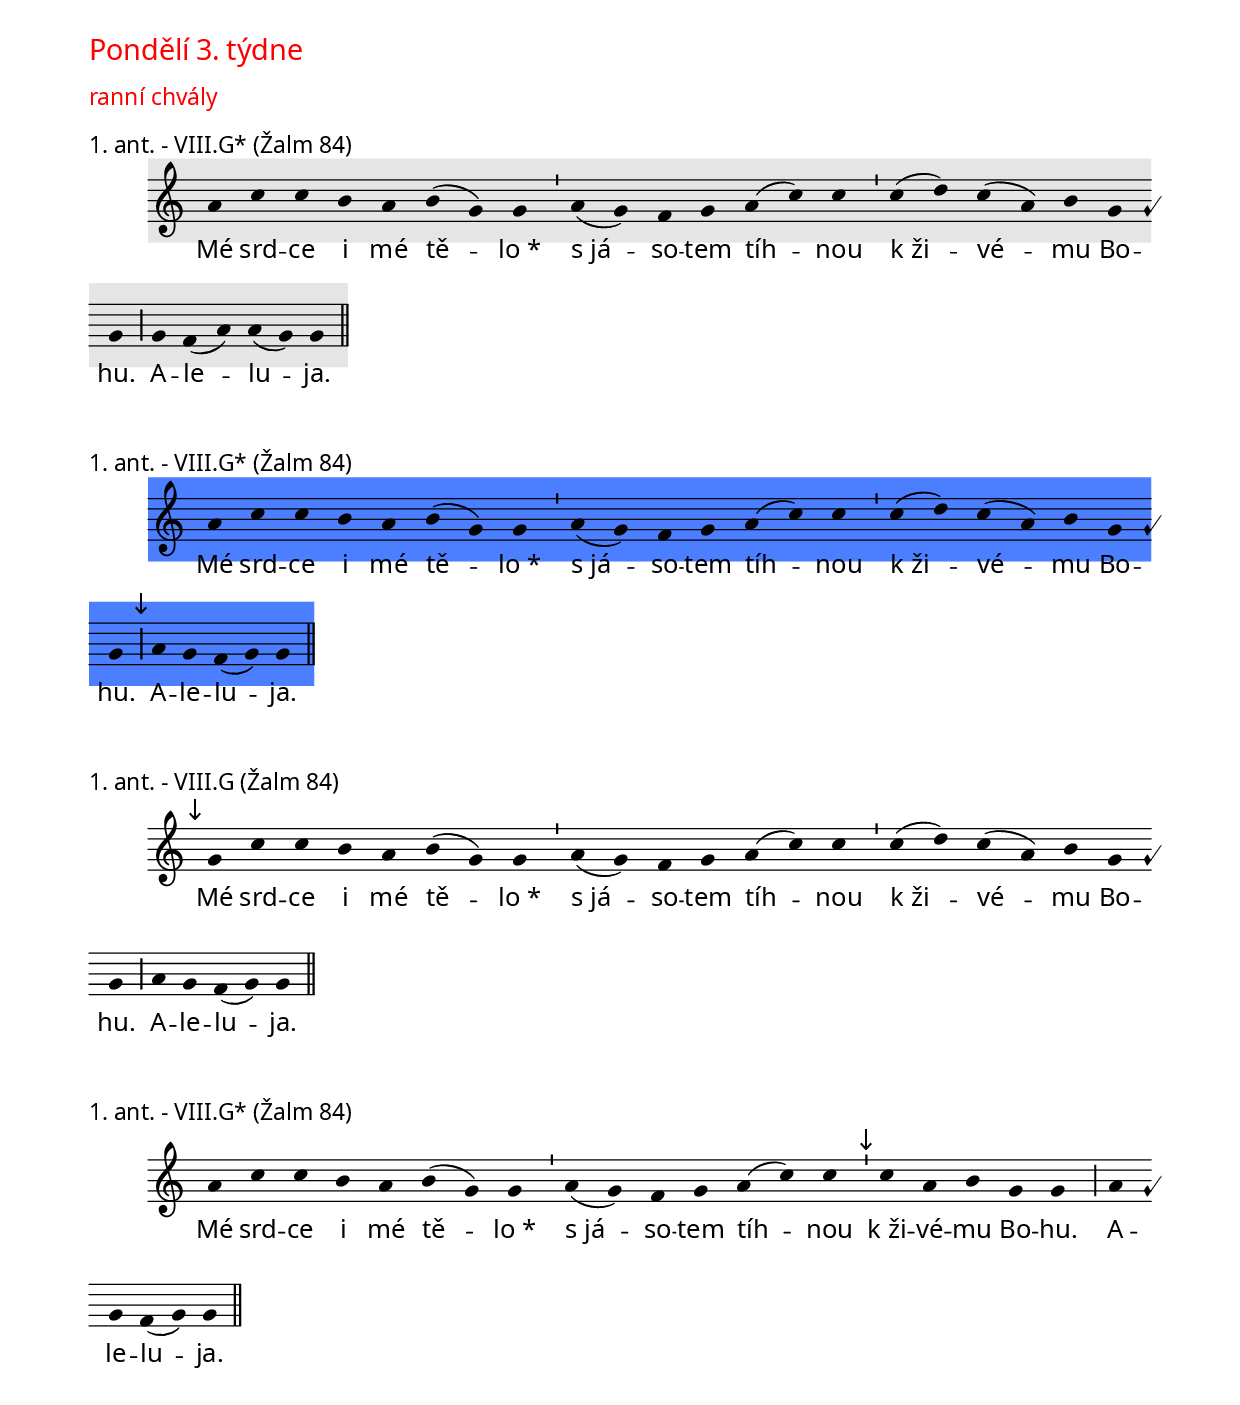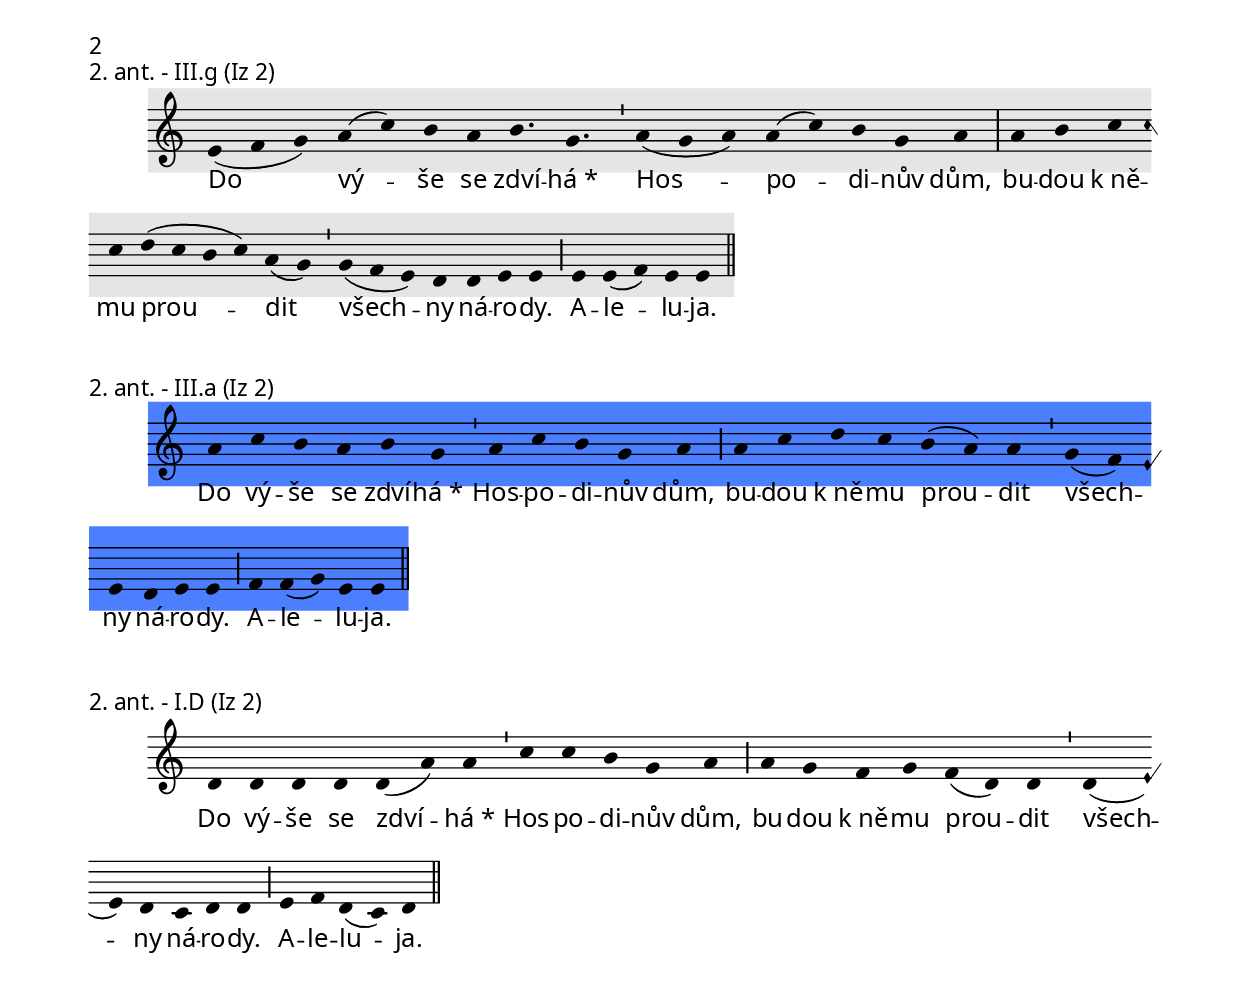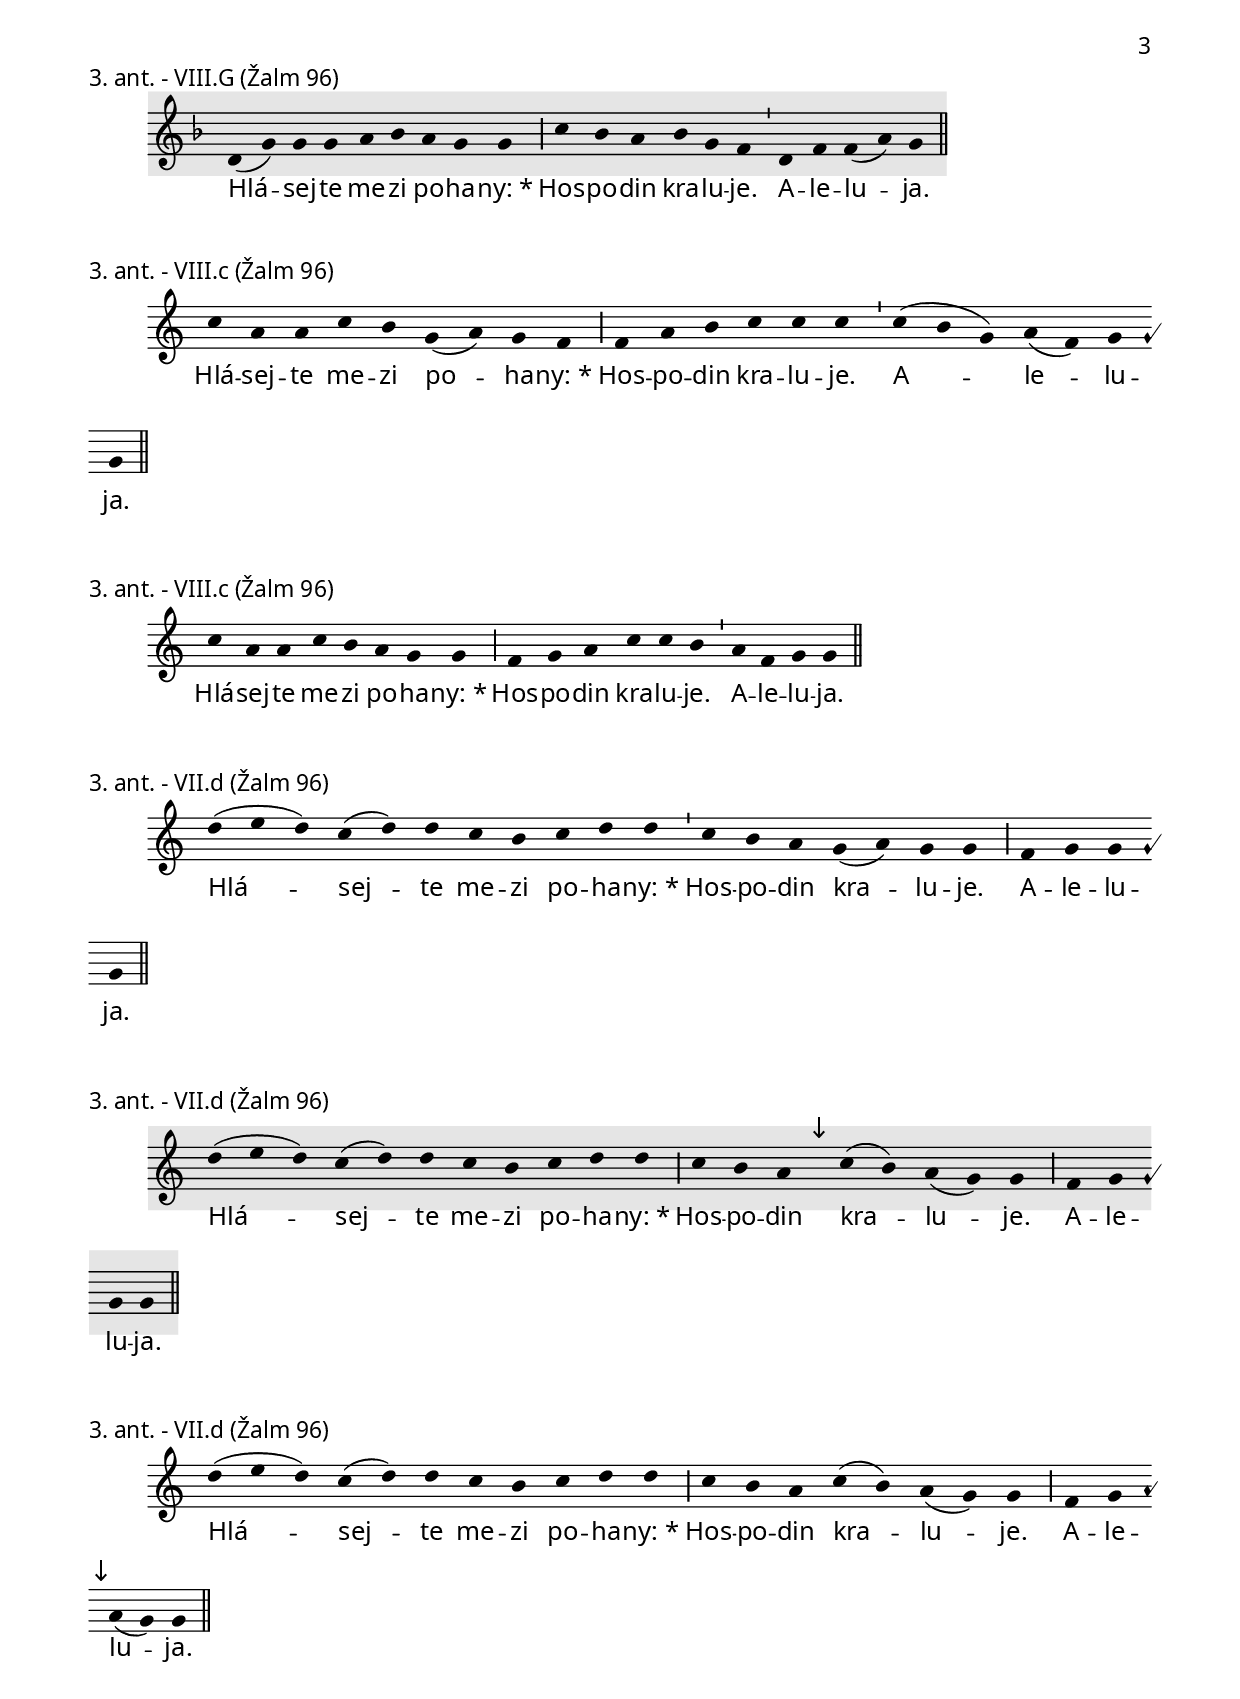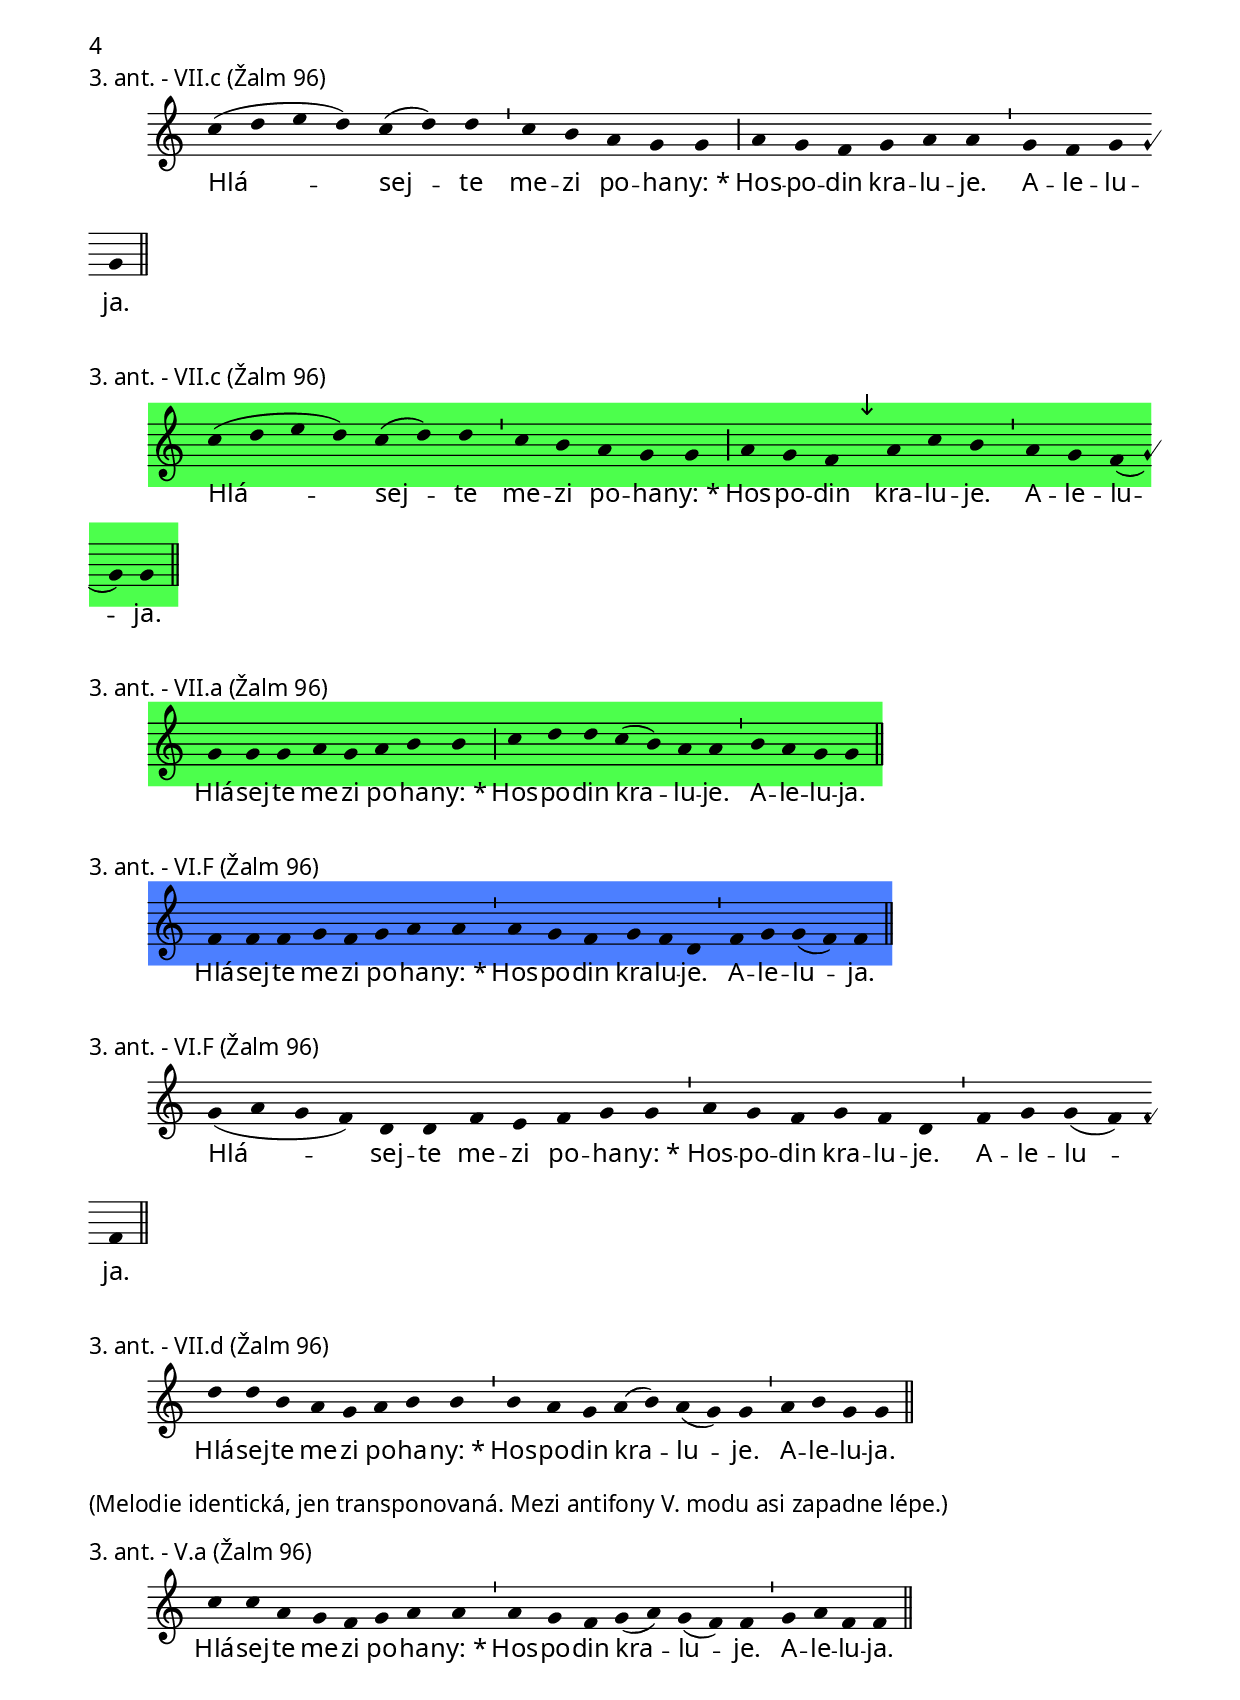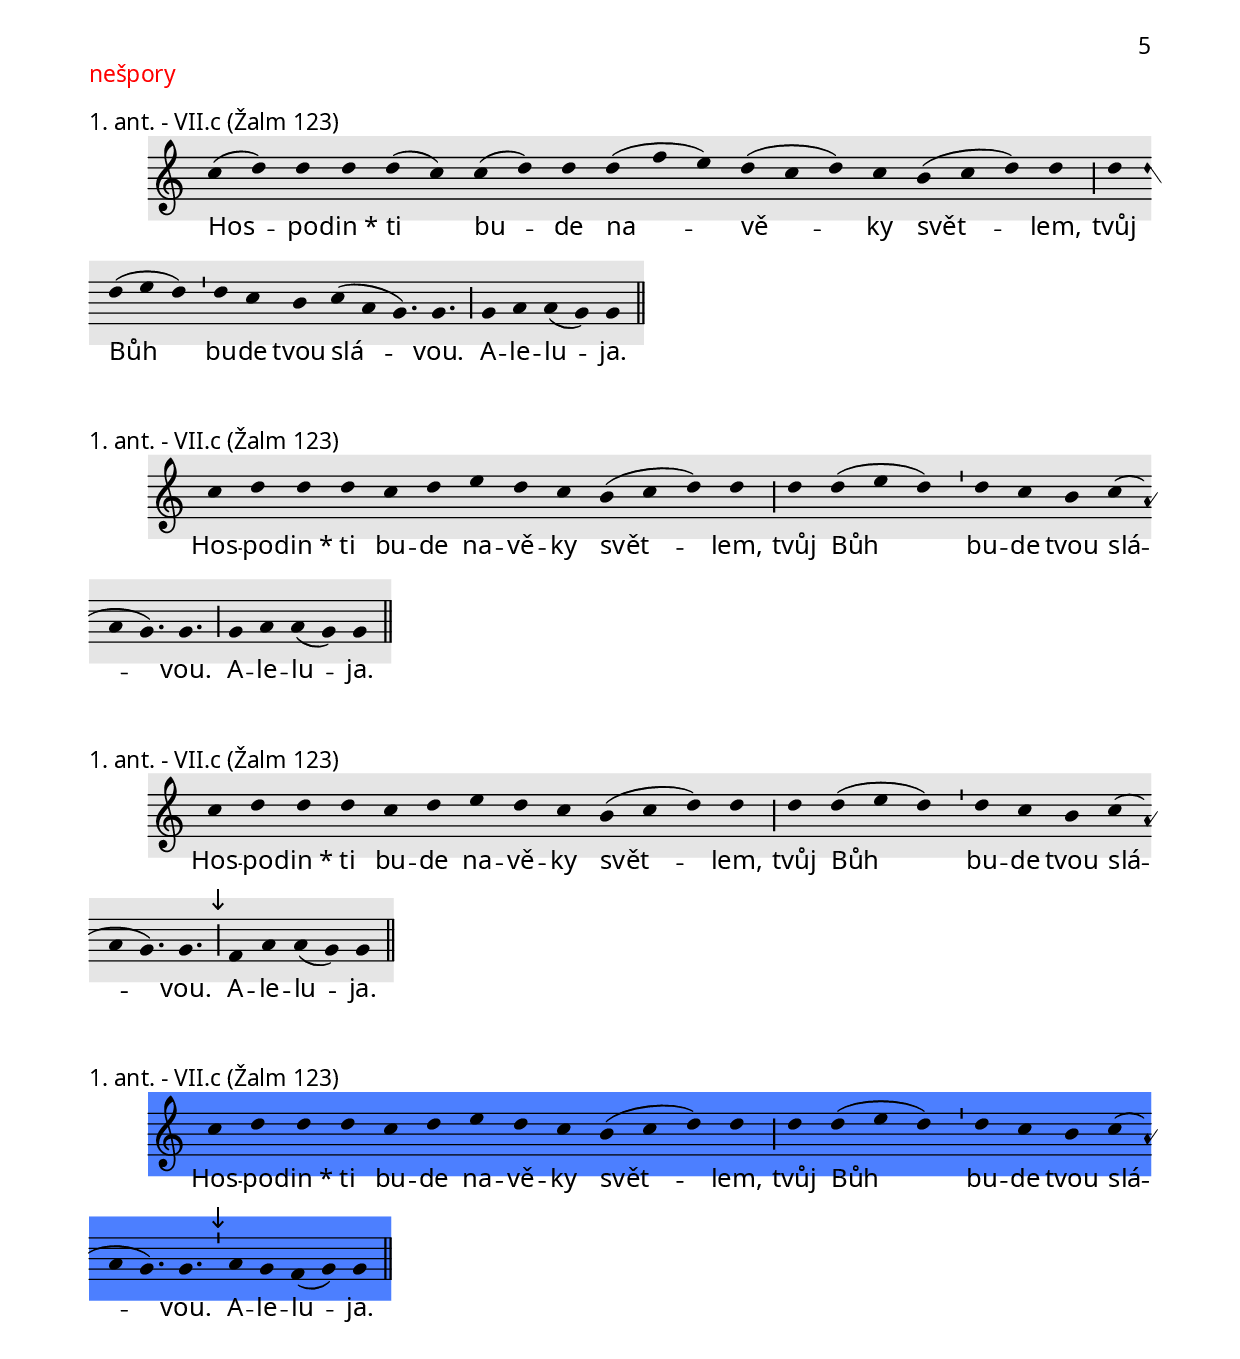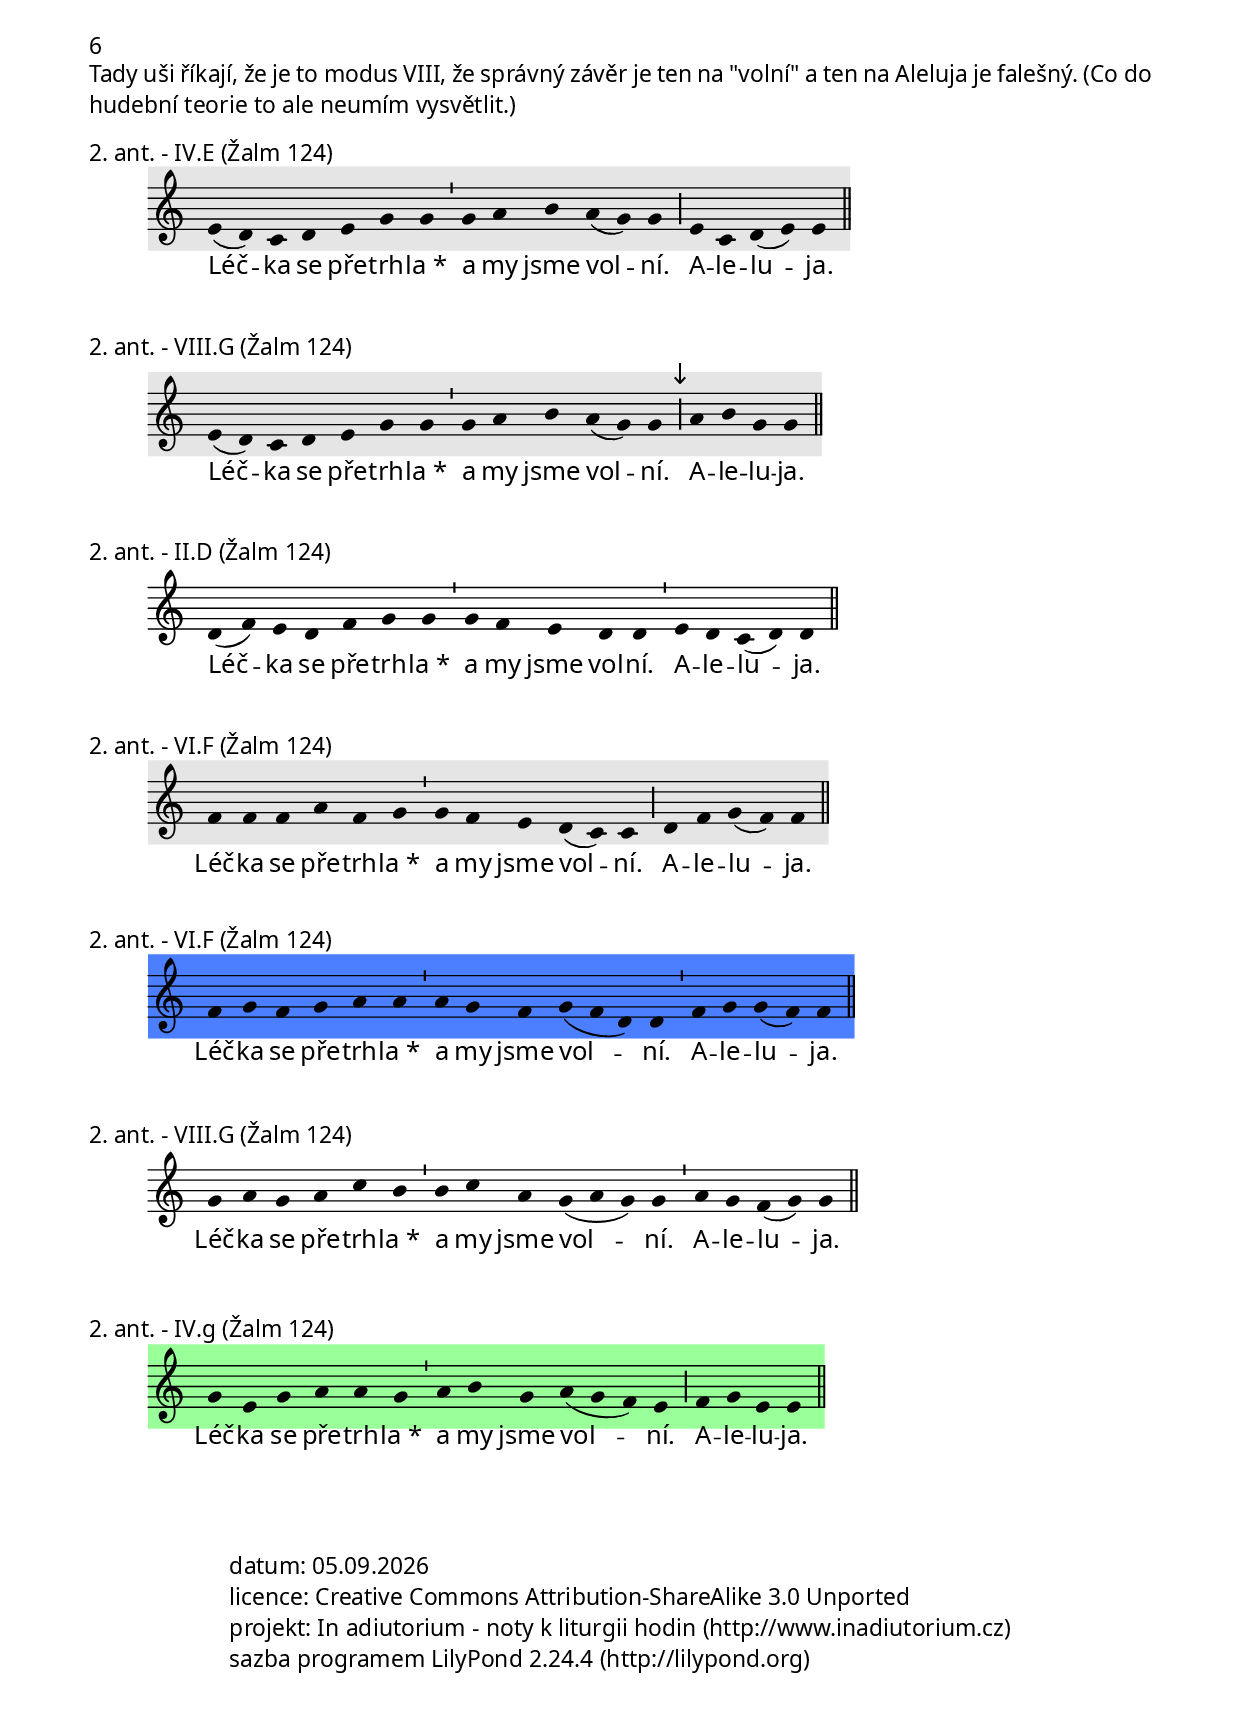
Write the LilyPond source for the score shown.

\include "../spolecne.ly"

\markup {\nadpisDen {Pondělí 3. týdne}}

\markup {\nadpisHodinka {"ranní chvály"}}

\score {
  \relative c'' {
    \zvyraznovacSedy
    \choralniRezim
    a4 c c b a b( g) g \barMin
    a( g) f g a( c) c \barMin c( d) c( a) b g g \barMaior
    g f( a) a( g) g \barFinalis
  }
  \addlyrics {
    Mé srd -- ce i mé tě -- lo_*
    s_já -- so -- tem tíh -- nou k_ži -- vé -- mu Bo -- hu.
    A -- le -- lu -- ja.
  }
  \header {
    quid = "1. ant."
    modus = "VIII"
    differentia = "G*"
    psalmus = "Žalm 84"
    id = "rch-a1"
    piece = \markup {\sestavTitulek}
  }
}

\score {
  \relative c'' {
    \zvyraznovacModry
    \choralniRezim
    a4 c c b a b( g) g \barMin
    a( g) f g a( c) c \barMin c( d) c( a) b g g \barMaior
    \mark\sipka a g f( g) g \barFinalis
  }
  \addlyrics {
    Mé srd -- ce i mé tě -- lo_*
    s_já -- so -- tem tíh -- nou k_ži -- vé -- mu Bo -- hu.
    A -- le -- lu -- ja.
  }
  \header {
    quid = "1. ant."
    modus = "VIII"
    differentia = "G*"
    psalmus = "Žalm 84"
    id = "rch-a1"
    piece = \markup {\sestavTitulek}
  }
}

\score {
  \relative c'' {
    \choralniRezim
    \mark\sipka g4 c c b a b( g) g \barMin
    a( g) f g a( c) c \barMin c( d) c( a) b g g \barMaior
    a g f( g) g \barFinalis
  }
  \addlyrics {
    Mé srd -- ce i mé tě -- lo_*
    s_já -- so -- tem tíh -- nou k_ži -- vé -- mu Bo -- hu.
    A -- le -- lu -- ja.
  }
  \header {
    quid = "1. ant."
    modus = "VIII"
    differentia = "G"
    psalmus = "Žalm 84"
    id = "rch-a1"
    piece = \markup {\sestavTitulek}
  }
}

\score {
  \relative c'' {
    \choralniRezim
    a4 c c b a b( g) g \barMin
    a( g) f g a( c) c \barMin \mark\sipka c a b g g \barMaior
    a g f( g) g \barFinalis
  }
  \addlyrics {
    Mé srd -- ce i mé tě -- lo_*
    s_já -- so -- tem tíh -- nou k_ži -- vé -- mu Bo -- hu.
    A -- le -- lu -- ja.
  }
  \header {
    quid = "1. ant."
    modus = "VIII"
    differentia = "G*"
    psalmus = "Žalm 84"
    id = "rch-a1"
    piece = \markup {\sestavTitulek}
  }
}

\pageBreak

\score {
  \relative c' {
    \zvyraznovacSedy
    \choralniRezim
    e4( f g) a( c) b a b4. g \barMin a4( g a) a( c) b g a \barMax
    a b c c d( c b c) a( g) \barMin g( f e) d d e e \barMaior
    e e( f) e e \barFinalis
  }
  \addlyrics {
    Do vý -- še se zdví -- há_* Hos -- po -- di -- nův dům,
    bu -- dou k_ně -- mu prou -- dit všech -- ny ná -- ro -- dy.
    A -- le -- lu -- ja.
  }
  \header {
    quid = "2. ant."
    modus = "III"
    differentia = "g"
    psalmus = "Iz 2"
    id = "rch-a2"
    piece = \markup {\sestavTitulek}
  }
}

\score {
  \relative c'' {
    \zvyraznovacModry
    \choralniRezim
    a4 c b a b g \barMin
    a c b g a \barMaior
    a c d c b( a) a \barMin
    g( f) e d e e \barMaior
    f f( g) e e \barFinalis
  }
  \addlyrics {
    Do vý -- še se zdví -- há_*
    Hos -- po -- di -- nův dům,
    bu -- dou k_ně -- mu prou -- dit
    všech -- ny ná -- ro -- dy.
    A -- le -- lu -- ja.
  }
  \header {
    quid = "2. ant."
    modus = "III"
    differentia = "a"
    psalmus = "Iz 2"
    id = "rch-a2"
    piece = \markup {\sestavTitulek}
  }
}

\score {
  \relative c' {
    \choralniRezim
    d4 d d d d( a') a \barMin
    c c b g a \barMaior
    a g f g f( d) d \barMin
    d( e) d c d d \barMaior
    e f d( c) d \barFinalis
  }
  \addlyrics {
    Do vý -- še se zdví -- há_*
    Hos -- po -- di -- nův dům,
    bu -- dou k_ně -- mu prou -- dit
    všech -- ny ná -- ro -- dy.
    A -- le -- lu -- ja.
  }
  \header {
    quid = "2. ant."
    modus = "I"
    differentia = "D"
    psalmus = "Iz 2"
    id = "rch-a2"
    piece = \markup {\sestavTitulek}
  }
}

\pageBreak

% Neni snadna - zacatek na d ani bes prechod mezi
% antifonou a zalmem neusnadnuji - ale libi se mi.

\score {
  \relative c' {
    \zvyraznovacSedy
    \choralniRezim
    \key f \major
    d4( g) g g a bes a g g \barMaior
    c bes a bes g f \barMin
    d f f( a) g \barFinalis
  }
  \addlyrics {
    Hlá -- sej -- te me -- zi po -- ha -- ny:_*
    Hos -- po -- din kra -- lu -- je.
    A -- le -- lu -- ja.
  }
  \header {
    quid = "3. ant."
    modus = "VIII"
    differentia = "G"
    psalmus = "Žalm 96"
    placet = "r - to je možná ve skutečnosti čistý peregrinus? - rozhodně ale ne VIII"
    id = "rch-a3"
    piece = \markup {\sestavTitulek}
  }
}

\score {
  \relative c'' {
    \choralniRezim
    c4 a a c b g( a) g f \barMaior
    f a b c c c \barMin
    c( b g) a( f) g g \barFinalis
  }
  \addlyrics {
    Hlá -- sej -- te me -- zi po -- ha -- ny:_*
    Hos -- po -- din kra -- lu -- je.
    A -- le -- lu -- ja.
  }
  \header {
    quid = "3. ant."
    modus = "VIII"
    differentia = "c"
    psalmus = "Žalm 96"
    id = "rch-a3"
    piece = \markup {\sestavTitulek}
  }
}

\score {
  \relative c'' {
    \choralniRezim
    c4 a a c b a g g \barMaior
    f g a c c b \barMin
    a f g g \barFinalis
  }
  \addlyrics {
    Hlá -- sej -- te me -- zi po -- ha -- ny:_*
    Hos -- po -- din kra -- lu -- je.
    A -- le -- lu -- ja.
  }
  \header {
    quid = "3. ant."
    modus = "VIII"
    differentia = "c"
    psalmus = "Žalm 96"
    id = "rch-a3"
    piece = \markup {\sestavTitulek}
  }
}

\score {
  \relative c'' {
    \choralniRezim
    d4( e d) c( d) d c b c d d \barMin
    c b a g( a) g g \barMaior
    f g g g \barFinalis
  }
  \addlyrics {
    Hlá -- sej -- te me -- zi po -- ha -- ny:_*
    Hos -- po -- din kra -- lu -- je.
    A -- le -- lu -- ja.
  }
  \header {
    quid = "3. ant."
    modus = "VII"
    differentia = "d"
    psalmus = "Žalm 96"
    id = "rch-a3"
    piece = \markup {\sestavTitulek}
  }
}

\score {
  \relative c'' {
    \zvyraznovacSedy
    \choralniRezim
    d4( e d) c( d) d c b c d d \barMaior
    c b a \mark\sipka c( b) a( g) g \barMaior
    f g g g \barFinalis
  }
  \addlyrics {
    Hlá -- sej -- te me -- zi po -- ha -- ny:_*
    Hos -- po -- din kra -- lu -- je.
    A -- le -- lu -- ja.
  }
  \header {
    quid = "3. ant."
    modus = "VII"
    differentia = "d"
    psalmus = "Žalm 96"
    id = "rch-a3"
    piece = \markup {\sestavTitulek}
  }
}

\score {
  \relative c'' {
    \choralniRezim
    d4( e d) c( d) d c b c d d \barMaior
    c b a c( b) a( g) g \barMaior
    f g \mark\sipka a( g) g \barFinalis
  }
  \addlyrics {
    Hlá -- sej -- te me -- zi po -- ha -- ny:_*
    Hos -- po -- din kra -- lu -- je.
    A -- le -- lu -- ja.
  }
  \header {
    quid = "3. ant."
    modus = "VII"
    differentia = "d"
    psalmus = "Žalm 96"
    id = "rch-a3"
    piece = \markup {\sestavTitulek}
  }
}

\score {
  \relative c'' {
    \choralniRezim
    c4( d e d) c( d) d \barMin c b a g g \barMaior
    a g f g a a \barMin
    g f g g \barFinalis
  }
  \addlyrics {
    Hlá -- sej -- te me -- zi po -- ha -- ny:_*
    Hos -- po -- din kra -- lu -- je.
    A -- le -- lu -- ja.
  }
  \header {
    quid = "3. ant."
    modus = "VII"
    differentia = "c"
    psalmus = "Žalm 96"
    id = "rch-a3"
    piece = \markup {\sestavTitulek}
  }
}

\score {
  \relative c'' {
    \zvyraznovacZeleny
    \choralniRezim
    c4( d e d) c( d) d \barMin c b a g g \barMaior
    a g f \mark\sipka a c b \barMin
    a g f( g) g \barFinalis
  }
  \addlyrics {
    Hlá -- sej -- te me -- zi po -- ha -- ny:_*
    Hos -- po -- din kra -- lu -- je.
    A -- le -- lu -- ja.
  }
  \header {
    quid = "3. ant."
    modus = "VII"
    differentia = "c"
    psalmus = "Žalm 96"
    id = "rch-a3"
    piece = \markup {\sestavTitulek}
  }
}

\score {
  \relative c'' {
    \zvyraznovacZeleny
    \choralniRezim
    g4 g g a g a b b \barMaior
    c d d c( b) a a \barMin
    b a g g \barFinalis
  }
  \addlyrics {
    Hlá -- sej -- te me -- zi po -- ha -- ny:_*
    Hos -- po -- din kra -- lu -- je.
    A -- le -- lu -- ja.
  }
  \header {
    quid = "3. ant."
    modus = "VII"
    differentia = "a"
    psalmus = "Žalm 96"
    id = "rch-a3"
    piece = \markup {\sestavTitulek}
  }
}

\score {
  \relative c' {
    \zvyraznovacModry
    \choralniRezim
    f4 f f g f g a a \barMin
    a g f g f d \barMin
    f g g( f) f \barFinalis
  }
  \addlyrics {
    Hlá -- sej -- te me -- zi po -- ha -- ny:_*
    Hos -- po -- din kra -- lu -- je.
    A -- le -- lu -- ja.
  }
  \header {
    quid = "3. ant."
    modus = "VI"
    differentia = "F"
    psalmus = "Žalm 96"
    id = "rch-a3"
    piece = \markup {\sestavTitulek}
  }
}

\score {
  \relative c'' {
    \choralniRezim
    g4( a g f) d d f e f g g \barMin
    a g f g f d \barMin
    f g g( f) f \barFinalis
  }
  \addlyrics {
    Hlá -- sej -- te me -- zi po -- ha -- ny:_*
    Hos -- po -- din kra -- lu -- je.
    A -- le -- lu -- ja.
  }
  \header {
    quid = "3. ant."
    modus = "VI"
    differentia = "F"
    psalmus = "Žalm 96"
    id = "rch-a3"
    piece = \markup {\sestavTitulek}
  }
}

\score {
  \relative c'' {
    \choralniRezim
    d4 d b a g a b b \barMin
    b a g a( b) a( g) g \barMin
    a b g g \barFinalis
  }
  \addlyrics {
    Hlá -- sej -- te me -- zi po -- ha -- ny:_*
    Hos -- po -- din kra -- lu -- je.
    A -- le -- lu -- ja.
  }
  \header {
    quid = "3. ant."
    modus = "VII"
    differentia = "d"
    psalmus = "Žalm 96"
    id = "rch-a3"
    piece = \markup {\sestavTitulek}
  }
}
\markup\justify{
  (Melodie identická, jen transponovaná.
  Mezi antifony V. modu asi zapadne lépe.)
}
\score {
  \relative c'' {
    \choralniRezim
    c4 c a g f g a a \barMin
    a g f g( a) g( f) f \barMin
    g a f f \barFinalis
  }
  \addlyrics {
    Hlá -- sej -- te me -- zi po -- ha -- ny:_*
    Hos -- po -- din kra -- lu -- je.
    A -- le -- lu -- ja.
  }
  \header {
    quid = "3. ant."
    modus = "V"
    differentia = "a"
    psalmus = "Žalm 96"
    id = "rch-a3"
    piece = \markup {\sestavTitulek}
  }
}

\pageBreak

\markup {\nadpisHodinka {"nešpory"}}

\score {
  \relative c'' {
    \zvyraznovacSedy
    \choralniRezim
    c( d) d d d( c) c( d) d d( f e) d( c d) c b( c d) d \barMaior
    d d( e d) \barMin d4 c b c( a g4.) g \barMaior
    g4 a a( g) g \barFinalis
  }
  \addlyrics {
    Hos -- po -- din_* ti bu -- de na -- vě -- ky svět -- lem,
    tvůj Bůh bu -- de tvou slá -- vou.
    A -- le -- lu -- ja.
  }
  \header {
    quid = "1. ant."
    modus = "VII"
    differentia = "c"
    psalmus = "Žalm 123"
    id = "ne-a1"
    placet = "r - přetížená"
    piece = \markup {\sestavTitulek}
  }
}

\score {
  \relative c'' {
    \zvyraznovacSedy
    \choralniRezim
    c d d d c d e d c b( c d) d \barMaior
    d d( e d) \barMin d4 c b c( a g4.) g \barMaior
    g4 a a( g) g \barFinalis
  }
  \addlyrics {
    Hos -- po -- din_* ti bu -- de na -- vě -- ky svět -- lem,
    tvůj Bůh bu -- de tvou slá -- vou.
    A -- le -- lu -- ja.
  }
  \header {
    quid = "1. ant."
    modus = "VII"
    differentia = "c"
    psalmus = "Žalm 123"
    id = "ne-a1"
    piece = \markup {\sestavTitulek}
  }
}

\score {
  \relative c'' {
    \zvyraznovacSedy
    \choralniRezim
    c d d d c d e d c b( c d) d \barMaior
    d d( e d) \barMin d4 c b c( a g4.) g \barMaior
    \mark\sipka f4 a a( g) g \barFinalis
  }
  \addlyrics {
    Hos -- po -- din_* ti bu -- de na -- vě -- ky svět -- lem,
    tvůj Bůh bu -- de tvou slá -- vou.
    A -- le -- lu -- ja.
  }
  \header {
    quid = "1. ant."
    modus = "VII"
    differentia = "c"
    psalmus = "Žalm 123"
    id = "ne-a1"
    piece = \markup {\sestavTitulek}
  }
}

\score {
  \relative c'' {
    \zvyraznovacModry
    \choralniRezim
    c d d d c d e d c b( c d) d \barMaior
    d d( e d) \barMin d4 c b c( a g4.) g \barMin
    \mark\sipka a4 g f( g) g \barFinalis
  }
  \addlyrics {
    Hos -- po -- din_* ti bu -- de na -- vě -- ky svět -- lem,
    tvůj Bůh bu -- de tvou slá -- vou.
    A -- le -- lu -- ja.
  }
  \header {
    quid = "1. ant."
    modus = "VII"
    differentia = "c"
    psalmus = "Žalm 123"
    id = "ne-a1"
    piece = \markup {\sestavTitulek}
  }
}

\pageBreak

\markup\justify{Tady uši říkají, že je to modus VIII, že správný
závěr je ten na "\"volní\"" a ten na Aleluja je falešný.
(Co do hudební teorie to ale neumím vysvětlit.)}

\score {
  \relative c' {
    \zvyraznovacSedy
    \choralniRezim
    e4( d) c d e g g \barMin
    g a b a( g) g \barMaior
    e c d( e) e \barFinalis
  }
  \addlyrics {
    Léč -- ka se pře -- trh -- la_*
    a my jsme vol -- ní.
    A -- le -- lu -- ja.
  }
  \header {
    quid = "2. ant."
    modus = "IV"
    differentia = "E"
    psalmus = "Žalm 124"
    id = "ne-a2"
    piece = \markup {\sestavTitulek}
  }
}

\score {
  \relative c' {
    \zvyraznovacSedy
    \choralniRezim
    e4( d) c d e g g \barMin
    g a b a( g) g \barMaior
    \mark\sipka a b g g \barFinalis
  }
  \addlyrics {
    Léč -- ka se pře -- trh -- la_*
    a my jsme vol -- ní.
    A -- le -- lu -- ja.
  }
  \header {
    quid = "2. ant."
    modus = "VIII"
    differentia = "G"
    psalmus = "Žalm 124"
    id = "ne-a2"
    piece = \markup {\sestavTitulek}
  }
}

\score {
  \relative c' {
    \choralniRezim
    d4( f) e d f g g \barMin
    g f e d d \barMin
    e d c( d) d \barFinalis
  }
  \addlyrics {
    Léč -- ka se pře -- trh -- la_*
    a my jsme vol -- ní.
    A -- le -- lu -- ja.
  }
  \header {
    quid = "2. ant."
    modus = "II"
    differentia = "D"
    psalmus = "Žalm 124"
    id = "ne-a2"
    piece = \markup {\sestavTitulek}
  }
}

\score {
  \relative c' {
    \zvyraznovacSedy
    \choralniRezim
    f4 f f a f g \barMin
    g f e d( c) c \barMaior
    d f g( f) f \barFinalis
  }
  \addlyrics {
    Léč -- ka se pře -- trh -- la_*
    a my jsme vol -- ní.
    A -- le -- lu -- ja.
  }
  \header {
    quid = "2. ant."
    modus = "VI"
    differentia = "F"
    psalmus = "Žalm 124"
    placet = "tahle varianta byla o zvukomalbě _přetrhla_"
    id = "ne-a2"
    piece = \markup {\sestavTitulek}
  }
}

\score {
  \relative c' {
    \zvyraznovacModry
    \choralniRezim
    f4 g f g a a \barMin
    a g f g( f d) d \barMin
    f g g( f) f \barFinalis
  }
  \addlyrics {
    Léč -- ka se pře -- trh -- la_*
    a my jsme vol -- ní.
    A -- le -- lu -- ja.
  }
  \header {
    quid = "2. ant."
    modus = "VI"
    differentia = "F"
    psalmus = "Žalm 124"
    id = "ne-a2"
    piece = \markup {\sestavTitulek}
  }
}

\score {
  \relative c'' {
    \choralniRezim
    g4 a g a c b \barMin
    b c a g( a g) g \barMin
    a g f( g) g \barFinalis
  }
  \addlyrics {
    Léč -- ka se pře -- trh -- la_*
    a my jsme vol -- ní.
    A -- le -- lu -- ja.
  }
  \header {
    quid = "2. ant."
    modus = "VIII"
    differentia = "G"
    psalmus = "Žalm 124"
    id = "ne-a2"
    piece = \markup {\sestavTitulek}
  }
}

\score {
  \relative c'' {
    \zvyraznovacZelenyII
    \choralniRezim
    g4 e g a a g \barMin
    a b g a( g f) e \barMaior
    f g e e \barFinalis
  }
  \addlyrics {
    Léč -- ka se pře -- trh -- la_*
    a my jsme vol -- ní.
    A -- le -- lu -- ja.
  }
  \header {
    quid = "2. ant."
    modus = "IV"
    differentia = "g"
    psalmus = "Žalm 124"
    fial = "antifony/velikonoce_tyden3.ly#ne-rch-a1?zacatek=6&konec=4"
    id = "ne-a2"
    piece = \markup {\sestavTitulek}
  }
}

%\score { \velikTIpondeliNespAntIII }